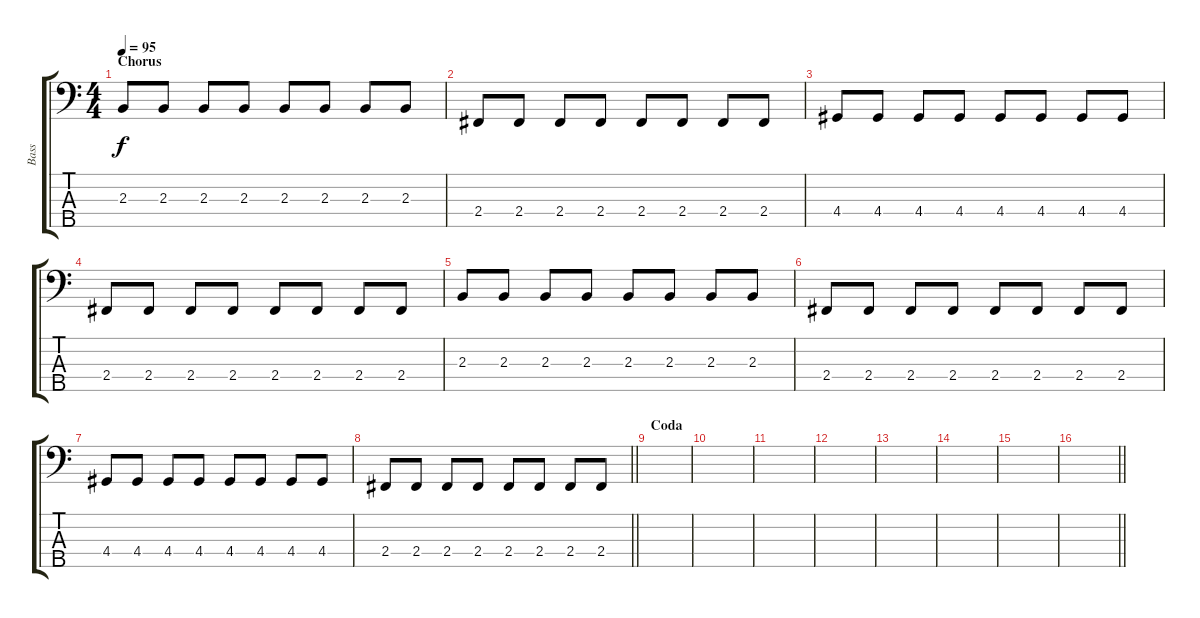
\track ("Bass" "Bass") {instrument electricbassfinger}
\staff {score tabs}
\tuning (G2 D2 A1 E1 B0) {hide}
\ts (4 4)
\section ("" "Chorus ")
\tempo 95
\clef f4
\ks c
2.3.8{dy f} 2.3.8 2.3.8 2.3.8 2.3.8 2.3.8 2.3.8 2.3.8 |
2.4.8 2.4.8 2.4.8 2.4.8 2.4.8 2.4.8 2.4.8 2.4.8 |
4.4.8 4.4.8 4.4.8 4.4.8 4.4.8 4.4.8 4.4.8 4.4.8 |
2.4.8 2.4.8 2.4.8 2.4.8 2.4.8 2.4.8 2.4.8 2.4.8 |
2.3.8 2.3.8 2.3.8 2.3.8 2.3.8 2.3.8 2.3.8 2.3.8 |
2.4.8 2.4.8 2.4.8 2.4.8 2.4.8 2.4.8 2.4.8 2.4.8 |
4.4.8 4.4.8 4.4.8 4.4.8 4.4.8 4.4.8 4.4.8 4.4.8 |
\barLineRight lightlight
2.4.8 2.4.8 2.4.8 2.4.8 2.4.8 2.4.8 2.4.8 2.4.8 |
\section ("" "Coda")
|
|
|
|
|
|
|
\barLineRight lightlight
